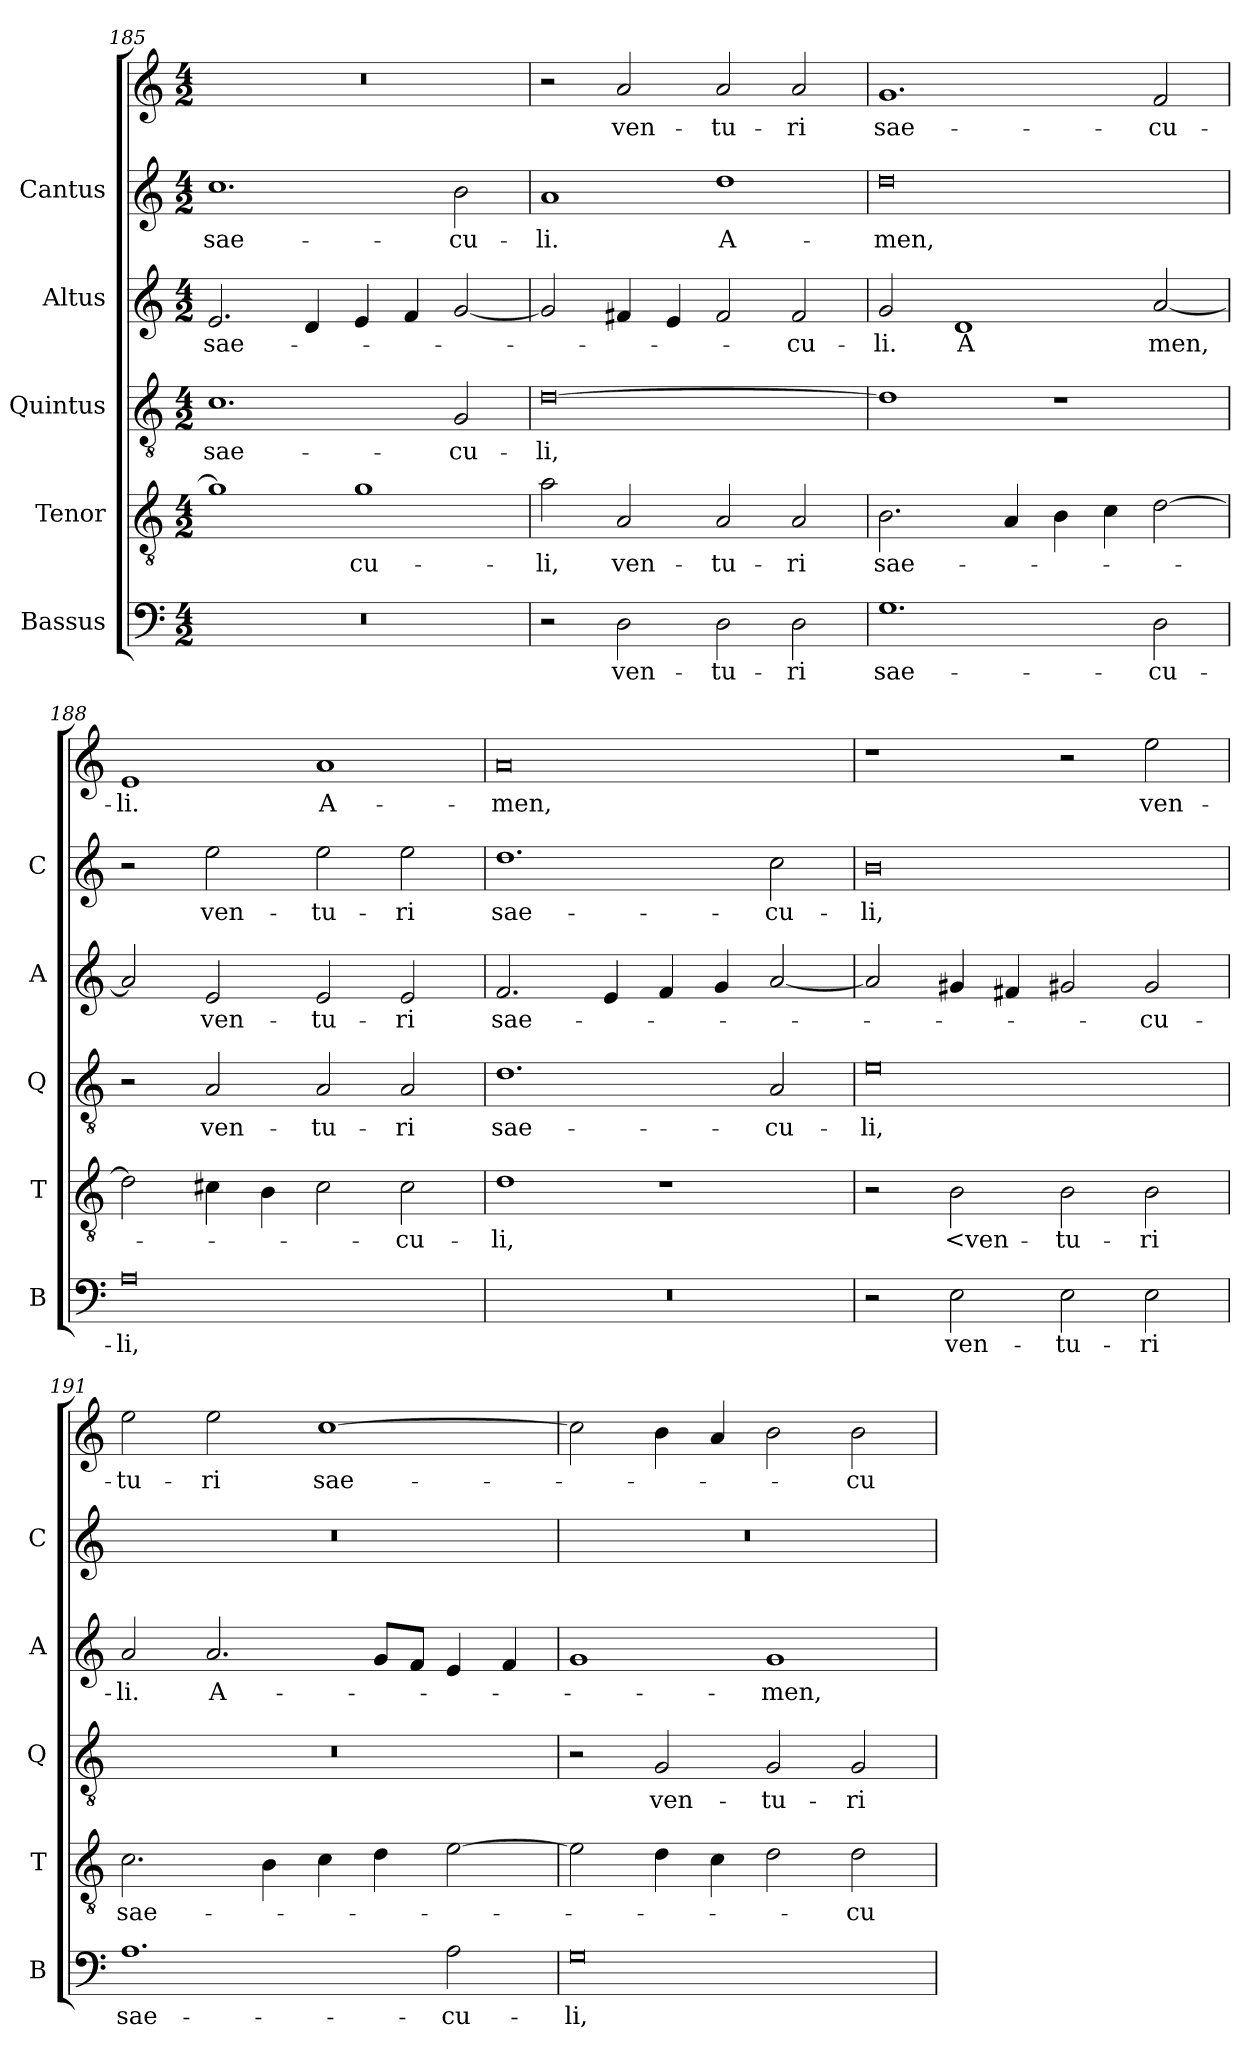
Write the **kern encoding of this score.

**kern	**text	**kern	**text	**kern	**text	**kern	**text	**kern	**text	**kern	**text
*part6	*part6	*part5	*part5	*part4	*part4	*part3	*part3	*part2	*part2	*part1	*part1
*staff6	*staff6	*staff5	*staff5	*staff4	*staff4	*staff3	*staff3	*staff2	*staff2	*staff1	*staff1
*I"Bassus	*	*I"Tenor	*	*I"Quintus	*	*I"Altus	*	*I"Cantus	*	*	*
*I'B	*	*I'T	*	*I'Q	*	*I'A	*	*I'C	*	*	*
*clefF4	*	*clefGv2	*	*clefGv2	*	*clefG2	*	*clefG2	*	*clefG2	*
*	*	*ITrd7c12	*	*ITrd7c12	*	*	*	*	*	*	*
*k[]	*	*k[]	*	*k[]	*	*k[]	*	*k[]	*	*k[]	*
*C:	*	*C:	*	*C:	*	*C:	*	*C:	*	*C:	*
*M4/2	*	*M4/2	*	*M4/2	*	*M4/2	*	*M4/2	*	*M4/2	*
=185	=185	=185	=185	=185	=185	=185	=185	=185	=185	=185	=185
0r	.	1G\]	.	1.C\	sae-	2.e/	sae-	1.cc\	sae-	0r	.
.	.	.	.	.	.	4d/	.	.	.	.	.
.	.	1G\	-cu-	.	.	4e/	.	.	.	.	.
.	.	.	.	.	.	4f/	.	.	.	.	.
.	.	.	.	2GG/	-cu-	[2g/	.	2b\	-cu-	.	.
=186	=186	=186	=186	=186	=186	=186	=186	=186	=186	=186	=186
2r	.	2A\	-li,	[0D\	-li,	2g/]	.	1a/	-li.	2r	.
2D\	ven-	2AA/	ven-	.	.	4f#/	.	.	.	2a/	ven-
.	.	.	.	.	.	4e/	.	.	.	.	.
2D\	-tu-	2AA/	-tu-	.	.	2f#/	.	1dd\	A-	2a/	-tu-
2D\	-ri	2AA/	-ri	.	.	2f#/	-cu-	.	.	2a/	-ri
=187	=187	=187	=187	=187	=187	=187	=187	=187	=187	=187	=187
1.G\	sae-	2.BB\	sae-	1D\]	.	2g/	-li.	0dd\	-men,	1.g/	sae-
.	.	.	.	.	.	1d/	A	.	.	.	.
.	.	4AA/	.	.	.	.	.	.	.	.	.
.	.	4BB\	.	1r	.	.	.	.	.	.	.
.	.	4C\	.	.	.	.	.	.	.	.	.
2D\	-cu-	[2D\	.	.	.	[2a/	men,	.	.	2f/	-cu-
=188	=188	=188	=188	=188	=188	=188	=188	=188	=188	=188	=188
0A\	-li,	2D\]	.	2r	.	2a/]	.	2r	.	1e/	-li.
.	.	4C#\	.	2AA/	ven-	2e/	ven-	2ee\	ven-	.	.
.	.	4BB\	.	.	.	.	.	.	.	.	.
.	.	2C#\	.	2AA/	-tu-	2e/	-tu-	2ee\	-tu-	1a/	A-
.	.	2C#\	-cu-	2AA/	-ri	2e/	-ri	2ee\	-ri	.	.
=189	=189	=189	=189	=189	=189	=189	=189	=189	=189	=189	=189
0r	.	1D\	-li,	1.D\	sae-	2.f/	sae-	1.dd\	sae-	0a/	-men,
.	.	.	.	.	.	4e/	.	.	.	.	.
.	.	1r	.	.	.	4f/	.	.	.	.	.
.	.	.	.	.	.	4g/	.	.	.	.	.
.	.	.	.	2AA/	-cu-	[2a/	.	2cc\	-cu-	.	.
=190	=190	=190	=190	=190	=190	=190	=190	=190	=190	=190	=190
2r	.	2r	.	0E\	-li,	2a/]	.	0b\	-li,	1r	.
2E\	ven-	2BB\	<ven-	.	.	4g#/	.	.	.	.	.
.	.	.	.	.	.	4f#/	.	.	.	.	.
2E\	-tu-	2BB\	-tu-	.	.	2g#X/	.	.	.	2r	.
2E\	-ri	2BB\	-ri	.	.	2g#/	-cu-	.	.	2ee\	ven-
=191	=191	=191	=191	=191	=191	=191	=191	=191	=191	=191	=191
1.A\	sae-	2.C\	sae-	0r	.	2a/	-li.	0r	.	2ee\	-tu-
.	.	.	.	.	.	2.a/	A-	.	.	2ee\	-ri
.	.	4BB\	.	.	.	.	.	.	.	.	.
.	.	4C\	.	.	.	.	.	.	.	[1cc\	sae-
.	.	4D\	.	.	.	8g/L	.	.	.	.	.
.	.	.	.	.	.	8f/J	.	.	.	.	.
2A\	-cu-	[2E\	.	.	.	4e/	.	.	.	.	.
.	.	.	.	.	.	4f/	.	.	.	.	.
=192	=192	=192	=192	=192	=192	=192	=192	=192	=192	=192	=192
0G\	-li,	2E\]	.	2r	.	1g/	.	0r	.	2cc\]	.
.	.	4D\	.	2GG/	ven-	.	.	.	.	4b\	.
.	.	4C\	.	.	.	.	.	.	.	4a/	.
.	.	2D\	.	2GG/	-tu-	1g/	-men,	.	.	2b\	.
.	.	2D\	-cu-	2GG/	-ri	.	.	.	.	2b\	-cu-
=	=	=	=	=	=	=	=	=	=	=	=
*-	*-	*-	*-	*-	*-	*-	*-	*-	*-	*-	*-
